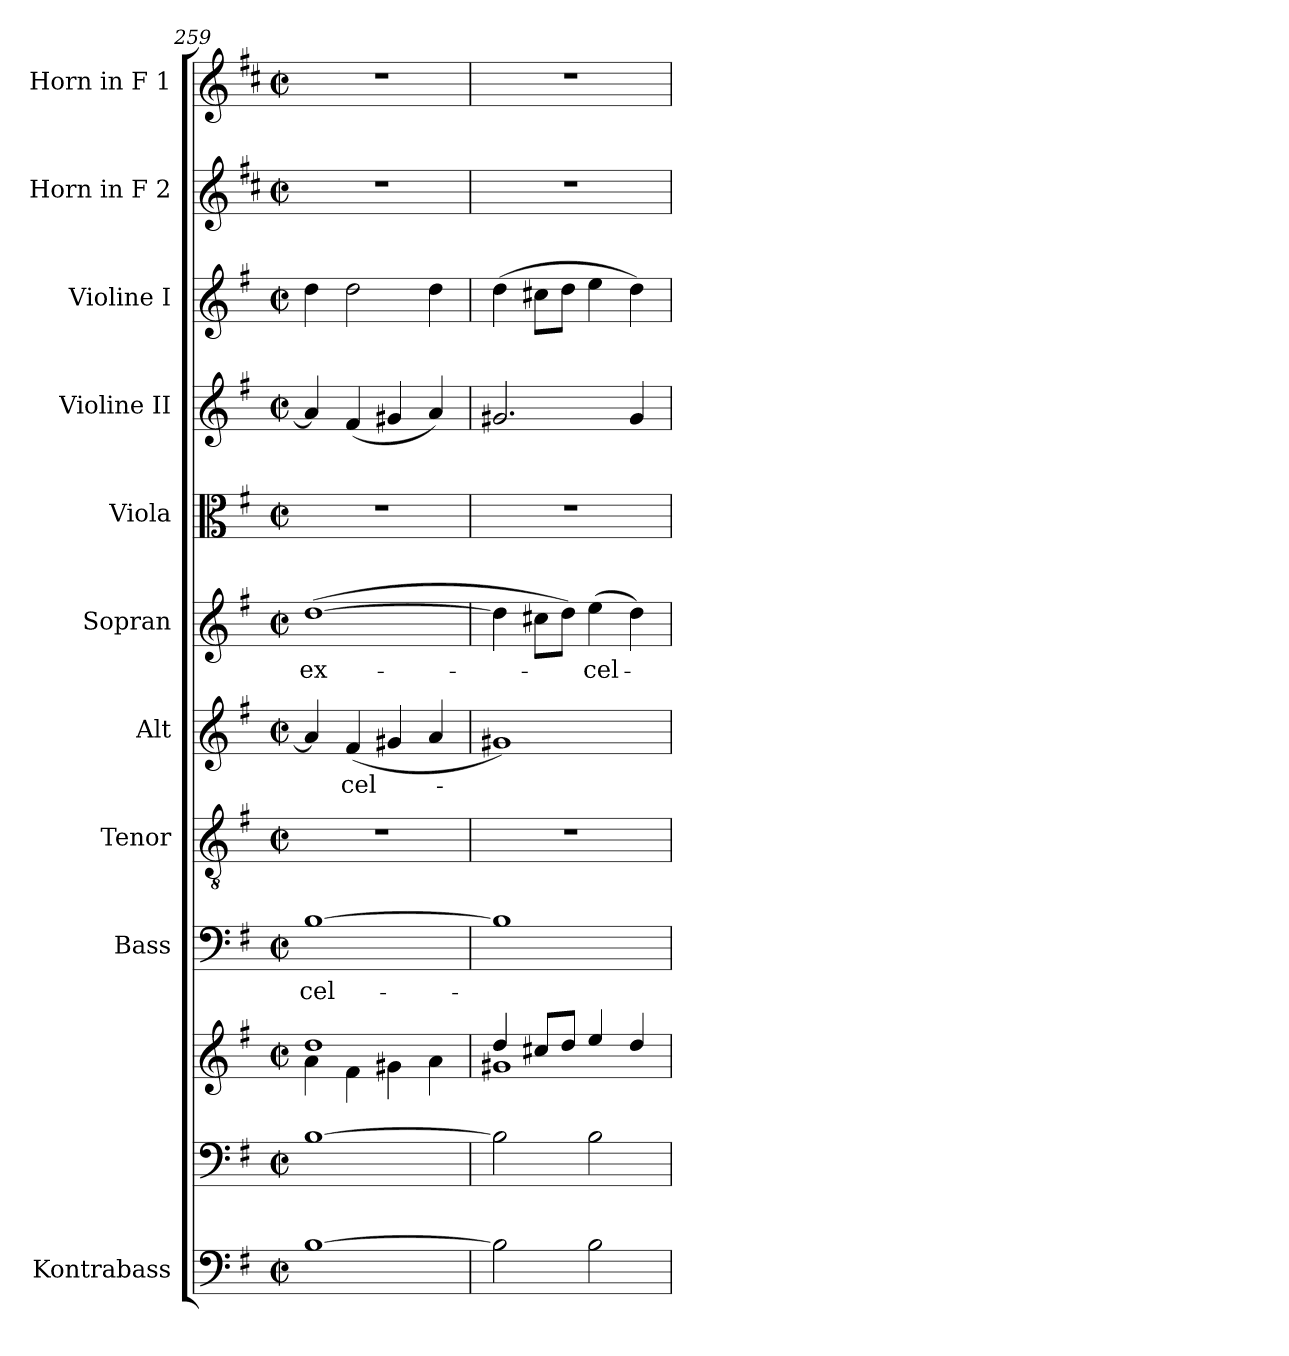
**kern	**kern	**kern	**kern	**text	**kern	**kern	**text	**kern	**text	**kern	**kern	**kern	**kern	**kern
*part11	*part10	*part10	*part9	*part9	*part8	*part7	*part7	*part6	*part6	*part5	*part4	*part3	*part2	*part1
*staff12	*staff11	*staff10	*staff9	*staff9	*staff8	*staff7	*staff7	*staff6	*staff6	*staff5	*staff4	*staff3	*staff2	*staff1
*I"Kontrabass	*	*	*I"Bass	*	*I"Tenor	*I"Alt	*	*I"Sopran	*	*I"Viola	*I"Violine II	*I"Violine I	*I"Horn in F 2	*I"Horn in F 1
*I'Kb.	*	*	*I'B.	*	*I'T.	*I'A.	*	*I'S.	*	*I'Vla.	*I'Vl. II	*I'Vl. I	*	*
*clefF4	*clefF4	*clefG2	*clefF4	*	*clefGv2	*clefG2	*	*clefG2	*	*clefC3	*clefG2	*clefG2	*clefG2	*clefG2
*ITrd7c12	*	*	*	*	*	*	*	*	*	*	*	*	*ITrd4c7	*ITrd4c7
*k[f#]	*k[f#]	*k[f#]	*k[f#]	*	*k[f#]	*k[f#]	*	*k[f#]	*	*k[f#]	*k[f#]	*k[f#]	*k[f#]	*k[f#]
*G:	*G:	*G:	*G:	*	*G:	*G:	*	*G:	*	*G:	*G:	*G:	*G:	*G:
*M2/2	*M2/2	*M2/2	*M2/2	*	*M2/2	*M2/2	*	*M2/2	*	*M2/2	*M2/2	*M2/2	*M2/2	*M2/2
*met(c|)	*met(c|)	*met(c|)	*met(c|)	*	*met(c|)	*met(c|)	*	*met(c|)	*	*met(c|)	*met(c|)	*met(c|)	*met(c|)	*met(c|)
=259	=259	=259	=259	=259	=259	=259	=259	=259	=259	=259	=259	=259	=259	=259
*	*	*^	*	*	*	*	*	*	*	*	*	*	*	*
!	!	!	!	!	!LO:LY:b	!	!	!	!	!LO:LY:b	!	!	!	!	!
[1BB	[1B	1dd	4a\	[1B	-cel-	1r	4a/]	.	(>[1dd	ex-	1r	4a/]	4dd\	1r	1r
!	!	!	!	!	!	!	!	!LO:LY:b	!	!	!	!	!	!	!
.	.	.	4f#\	.	.	.	(<4f#/	-cel-	.	.	.	(<4f#/	2dd\	.	.
.	.	.	4g#X\	.	.	.	4g#X/	.	.	.	.	4g#X/	.	.	.
.	.	.	4a\	.	.	.	4a/	.	.	.	.	4a/)	4dd\	.	.
!!LO:PB:g=z
=260	=260	=260	=260	=260	=260	=260	=260	=260	=260	=260	=260	=260	=260	=260	=260
2BB\]	2B\]	4dd/	1g#X	1B]	.	1r	1g#X)	.	4dd\]	.	1r	2.g#X/	(>4dd\	1r	1r
.	.	8cc#X/L	.	.	.	.	.	.	8cc#X\L	.	.	.	8cc#X\L	.	.
.	.	8dd/J	.	.	.	.	.	.	8dd\J)	.	.	.	8dd\J	.	.
!	!	!	!	!	!	!	!	!	!	!LO:LY:b	!	!	!	!	!
2BB\	2B\	4ee/	.	.	.	.	.	.	(>4ee\	-cel-	.	.	4ee\	.	.
.	.	4dd/	.	.	.	.	.	.	4dd\)	.	.	4g#/	4dd\)	.	.
*	*	*v	*v	*	*	*	*	*	*	*	*	*	*	*	*
=	=	=	=	=	=	=	=	=	=	=	=	=	=	=
*-	*-	*-	*-	*-	*-	*-	*-	*-	*-	*-	*-	*-	*-	*-
